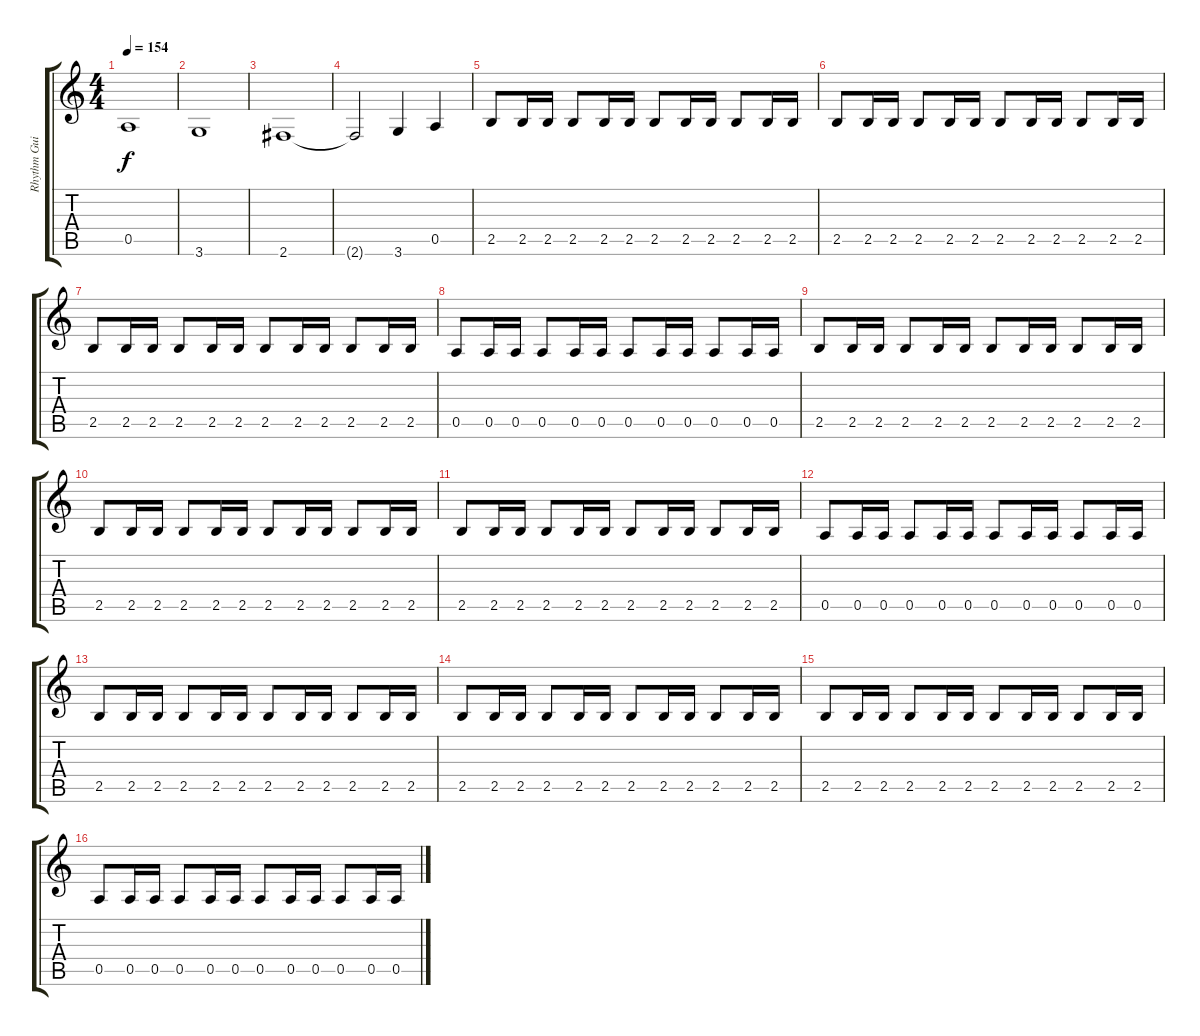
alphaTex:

\track ("Rhythm Guitar" "Rhythm Gui") {instrument distortionguitar}
\staff {score tabs}
\tuning (E4 B3 G3 D3 A2 E2) {hide}
\ts (4 4)
\tempo 154
\clef g2
\ks c
0.5.1{dy f} |
3.6.1 |
2.6.1 |
2.6{t}.2 3.6.4 0.5.4 |
\section ("" "")
2.5.8 2.5.16 2.5.16 2.5.8 2.5.16 2.5.16 2.5.8 2.5.16 2.5.16 2.5.8 2.5.16 2.5.16 |
2.5.8 2.5.16 2.5.16 2.5.8 2.5.16 2.5.16 2.5.8 2.5.16 2.5.16 2.5.8 2.5.16 2.5.16 |
2.5.8 2.5.16 2.5.16 2.5.8 2.5.16 2.5.16 2.5.8 2.5.16 2.5.16 2.5.8 2.5.16 2.5.16 |
0.5.8 0.5.16 0.5.16 0.5.8 0.5.16 0.5.16 0.5.8 0.5.16 0.5.16 0.5.8 0.5.16 0.5.16 |
2.5.8 2.5.16 2.5.16 2.5.8 2.5.16 2.5.16 2.5.8 2.5.16 2.5.16 2.5.8 2.5.16 2.5.16 |
2.5.8 2.5.16 2.5.16 2.5.8 2.5.16 2.5.16 2.5.8 2.5.16 2.5.16 2.5.8 2.5.16 2.5.16 |
2.5.8 2.5.16 2.5.16 2.5.8 2.5.16 2.5.16 2.5.8 2.5.16 2.5.16 2.5.8 2.5.16 2.5.16 |
0.5.8 0.5.16 0.5.16 0.5.8 0.5.16 0.5.16 0.5.8 0.5.16 0.5.16 0.5.8 0.5.16 0.5.16 |
\section ("" "")
2.5.8 2.5.16 2.5.16 2.5.8 2.5.16 2.5.16 2.5.8 2.5.16 2.5.16 2.5.8 2.5.16 2.5.16 |
2.5.8 2.5.16 2.5.16 2.5.8 2.5.16 2.5.16 2.5.8 2.5.16 2.5.16 2.5.8 2.5.16 2.5.16 |
2.5.8 2.5.16 2.5.16 2.5.8 2.5.16 2.5.16 2.5.8 2.5.16 2.5.16 2.5.8 2.5.16 2.5.16 |
0.5.8 0.5.16 0.5.16 0.5.8 0.5.16 0.5.16 0.5.8 0.5.16 0.5.16 0.5.8 0.5.16 0.5.16
